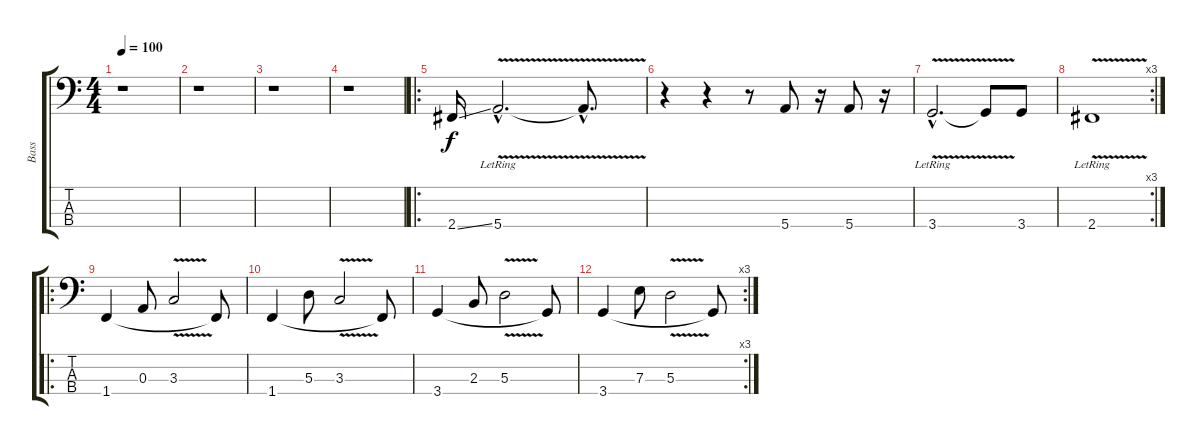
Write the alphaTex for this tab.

\track ("Bass" "Bass") {instrument fretlessbass}
\staff {score tabs}
\tuning (G2 D2 A1 E1) {hide}
\ts (4 4)
\tempo 100
\clef f4
\ks c
r.1{dy f instrument fretlessbass} |
r.1 |
r.1 |
r.1 |
\ro
2.4{ss}.16 5.4{v hac lr}.2{d} 5.4{hac t}.8{d} |
r.4 r.4 r.8 5.4.8 r.16 5.4.8 r.16 |
3.4{v hac lr}.2{d} 3.4{t}.8 3.4.8 |
\rc 3
2.4{v lr}.1 |
\ro
1.4.4 0.3.8 3.3{v}.2 1.4{t}.8 |
1.4.4 5.3.8 3.3{v}.2 1.4{t}.8 |
3.4.4 2.3.8 5.3{v}.2 3.4{t}.8 |
\rc 3
3.4.4 7.3.8 5.3{v}.2 3.4{t}.8
